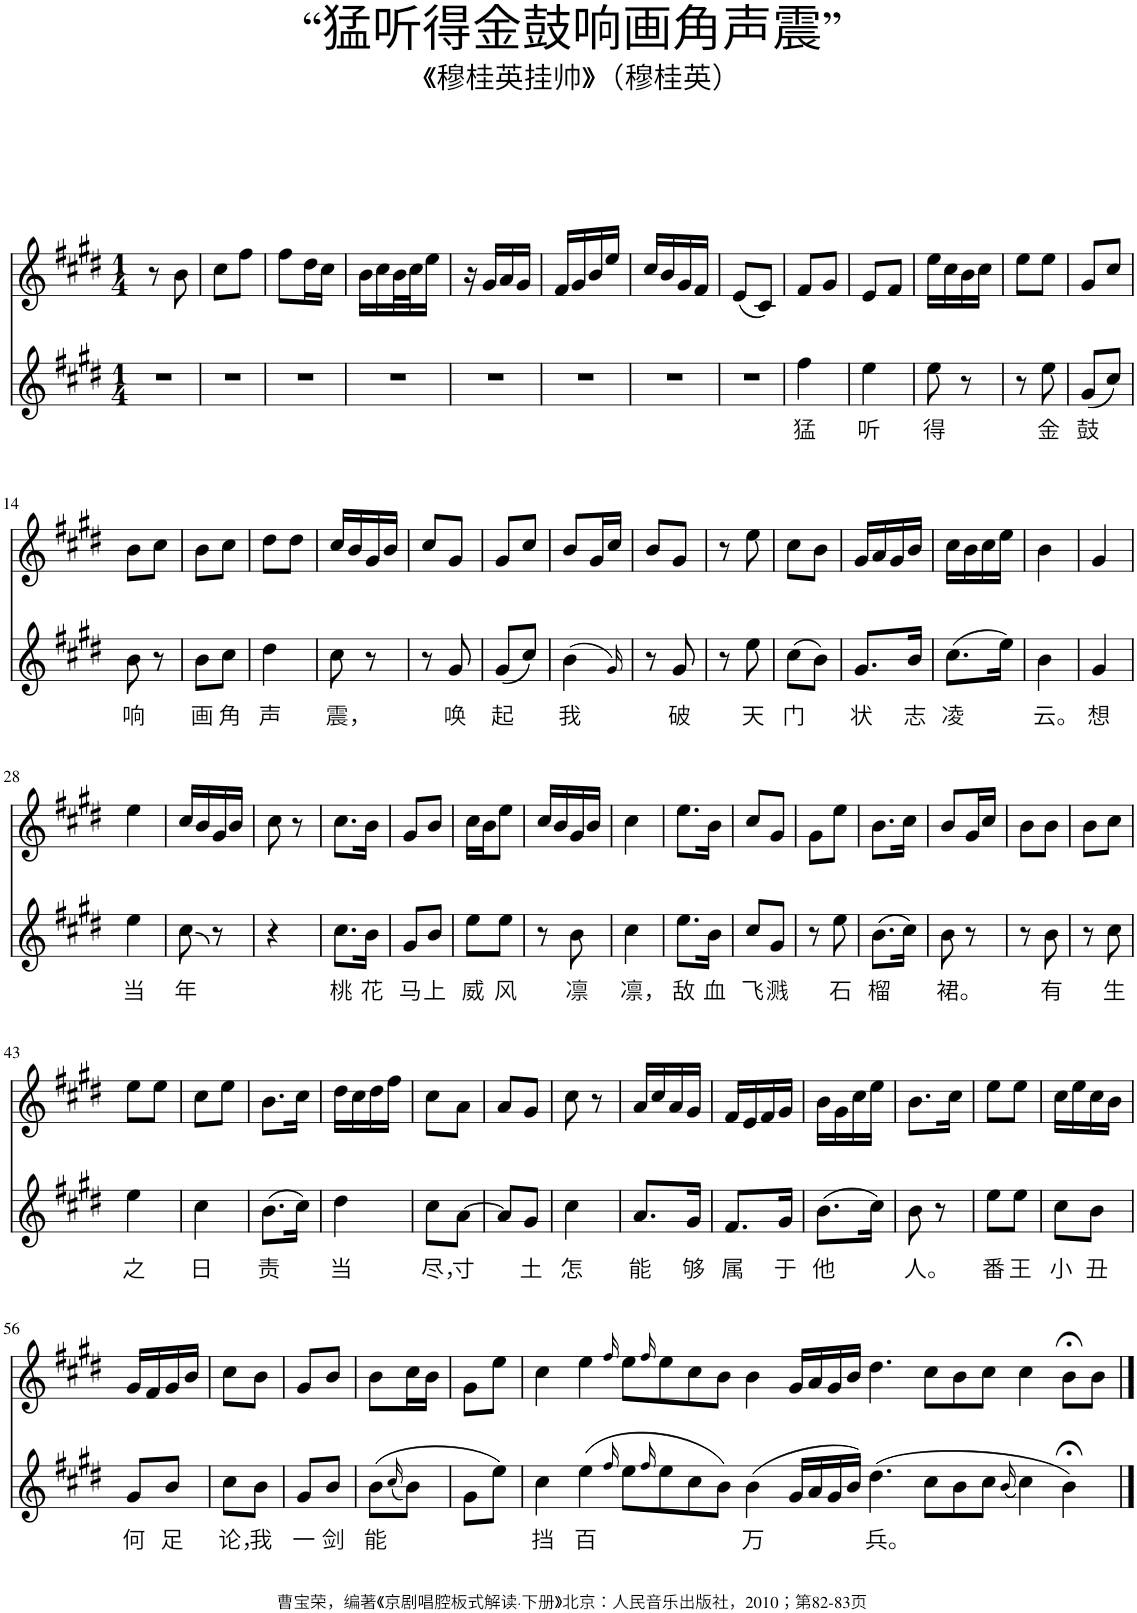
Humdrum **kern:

**kern	**text	**kern
*part2	*part2	*part1
*staff2	*staff2	*staff1
*I"Piano	*	*I"Piano
*I'Pno	*	*I'Pno
*clefG2	*	*clefG2
*k[f#c#g#d#]	*	*k[f#c#g#d#]
*M1/4	*	*M1/4
=1	=1	=1
4r	.	8r
.	.	8b\
=2	=2	=2
4r	.	8cc#\L
.	.	8ff#\J
=3	=3	=3
4r	.	8ff#\L
.	.	16dd#\L
.	.	16cc#\JJ
=4	=4	=4
4r	.	16b\LL
.	.	16cc#\
.	.	32b\L
.	.	32cc#\J
.	.	16ee\JJ
=5	=5	=5
4r	.	16r
.	.	16g#/LL
.	.	16a/
.	.	16g#/JJ
=6	=6	=6
4r	.	16f#/LL
.	.	16g#/
.	.	16b/
.	.	16ee/JJ
=7	=7	=7
4r	.	16cc#/LL
.	.	16b/
.	.	16g#/
.	.	16f#/JJ
=8	=8	=8
4r	.	(8e/L
.	.	8c#/J)
=9	=9	=9
!	!LO:LY:b	!
4ff#\	猛	8f#/L
.	.	8g#/J
=10	=10	=10
!	!LO:LY:b	!
4ee\	听	8e/L
.	.	8f#/J
=11	=11	=11
!	!LO:LY:b	!
8ee\	得	16ee\LL
.	.	16cc#\
8r	.	16b\
.	.	16cc#\JJ
=12	=12	=12
8r	.	8ee\L
!	!LO:LY:b	!
8ee\	金	8ee\J
=13	=13	=13
!	!LO:LY:b	!
(8g#/L	鼓	8g#/L
8cc#/J)	.	8cc#/J
!!LO:LB:g=z
=14	=14	=14
!	!LO:LY:b	!
8b\	响	8b\L
8r	.	8cc#\J
=15	=15	=15
!	!LO:LY:b	!
8b\L	画	8b\L
!	!LO:LY:b	!
8cc#\J	角	8cc#\J
=16	=16	=16
!	!LO:LY:b	!
4dd#\	声	8dd#\L
.	.	8dd#\J
=17	=17	=17
!	!LO:LY:b	!
8cc#\	震，	16cc#/LL
.	.	16b/
8r	.	16g#/
.	.	16b/JJ
=18	=18	=18
8r	.	8cc#/L
!	!LO:LY:b	!
8g#/	唤	8g#/J
=19	=19	=19
!	!LO:LY:b	!
(8g#/L	起	8g#/L
8cc#/J)	.	8cc#/J
=20	=20	=20
!	!LO:LY:b	!
(4b\	我	8b/L
.	.	16g#/L
.	.	16cc#/JJ
16qg#/)	.	.
=21	=21	=21
8r	.	8b/L
!	!LO:LY:b	!
8g#/	破	8g#/J
=22	=22	=22
8r	.	8r
!	!LO:LY:b	!
8ee\	天	8ee\
=23	=23	=23
!	!LO:LY:b	!
(8cc#\L	门	8cc#\L
8b\J)	.	8b\J
=24	=24	=24
!	!LO:LY:b	!
8.g#/L	状	16g#/LL
.	.	16a/
.	.	16g#/
!	!LO:LY:b	!
16b/Jk	志	16b/JJ
=25	=25	=25
!	!LO:LY:b	!
(8.cc#\L	凌	16cc#\LL
.	.	16b\
.	.	16cc#\
16ee\Jk)	.	16ee\JJ
=26	=26	=26
!	!LO:LY:b	!
4b\	云。	4b\
=27	=27	=27
!	!LO:LY:b	!
4g#/	想	4g#/
!!LO:LB:g=z
=28	=28	=28
!	!LO:LY:b	!
4ee\	当	4ee\
=29	=29	=29
!	!LO:LY:b	!
8cc#\	年	16cc#/LL
.	.	16b/
8r	.	16g#/
.	.	16b/JJ
=30	=30	=30
4r	.	8cc#\
.	.	8r
=31	=31	=31
!	!LO:LY:b	!
8.cc#\L	桃	8.cc#\L
!	!LO:LY:b	!
16b\Jk	花	16b\Jk
=32	=32	=32
!	!LO:LY:b	!
8g#/L	马	8g#/L
!	!LO:LY:b	!
8b/J	上	8b/J
=33	=33	=33
!	!LO:LY:b	!
8ee\L	威	16cc#\LL
.	.	16b\J
!	!LO:LY:b	!
8ee\J	风	8ee\J
=34	=34	=34
8r	.	16cc#/LL
.	.	16b/
!	!LO:LY:b	!
8b\	凛	16g#/
.	.	16b/JJ
=35	=35	=35
!	!LO:LY:b	!
4cc#\	凛，	4cc#\
=36	=36	=36
!	!LO:LY:b	!
8.ee\L	敌	8.ee\L
!	!LO:LY:b	!
16b\Jk	血	16b\Jk
=37	=37	=37
!	!LO:LY:b	!
8cc#/L	飞	8cc#/L
!	!LO:LY:b	!
8g#/J	溅	8g#/J
=38	=38	=38
8r	.	8g#\L
!	!LO:LY:b	!
8ee\	石	8ee\J
=39	=39	=39
!	!LO:LY:b	!
(8.b\L	榴	8.b\L
16cc#\Jk)	.	16cc#\Jk
=40	=40	=40
!	!LO:LY:b	!
8b\	裙。	8b/L
8r	.	16g#/L
.	.	16cc#/JJ
=41	=41	=41
8r	.	8b\L
!	!LO:LY:b	!
8b\	有	8b\J
=42	=42	=42
8r	.	8b\L
!	!LO:LY:b	!
8cc#\	生	8cc#\J
!!LO:LB:g=z
=43	=43	=43
!	!LO:LY:b	!
4ee\	之	8ee\L
.	.	8ee\J
=44	=44	=44
!	!LO:LY:b	!
4cc#\	日	8cc#\L
.	.	8ee\J
=45	=45	=45
!	!LO:LY:b	!
(8.b\L	责	8.b\L
16cc#\Jk)	.	16cc#\Jk
=46	=46	=46
!	!LO:LY:b	!
4dd#\	当	16dd#\LL
.	.	16cc#\
.	.	16dd#\
.	.	16ff#\JJ
=47	=47	=47
!	!LO:LY:b	!
8cc#\L	尽，	8cc#\L
!	!LO:LY:b	!
[8a\J	寸	8a\J
=48	=48	=48
8a/L]	.	8a/L
!	!LO:LY:b	!
8g#/J	土	8g#/J
=49	=49	=49
!	!LO:LY:b	!
4cc#\	怎	8cc#\
.	.	8r
=50	=50	=50
!	!LO:LY:b	!
8.a/L	能	16a/LL
.	.	16cc#/
.	.	16a/
!	!LO:LY:b	!
16g#/Jk	够	16g#/JJ
=51	=51	=51
!	!LO:LY:b	!
8.f#/L	属	16f#/LL
.	.	16e/
.	.	16f#/
!	!LO:LY:b	!
16g#/Jk	于	16g#/JJ
=52	=52	=52
!	!LO:LY:b	!
(8.b\L	他	16b\LL
.	.	16g#\
.	.	16cc#\
16cc#\Jk)	.	16ee\JJ
=53	=53	=53
!	!LO:LY:b	!
8b\	人。	8.b\L
8r	.	.
.	.	16cc#\Jk
=54	=54	=54
!	!LO:LY:b	!
8ee\L	番	8ee\L
!	!LO:LY:b	!
8ee\J	王	8ee\J
=55	=55	=55
!	!LO:LY:b	!
8cc#\L	小	16cc#\LL
.	.	16ee\
!	!LO:LY:b	!
8b\J	丑	16cc#\
.	.	16b\JJ
!!LO:LB:g=z
=56	=56	=56
!	!LO:LY:b	!
8g#/L	何	16g#/LL
.	.	16f#/
!	!LO:LY:b	!
8b/J	足	16g#/
.	.	16b/JJ
=57	=57	=57
!	!LO:LY:b	!
8cc#\L	论，	8cc#\L
!	!LO:LY:b	!
8b\J	我	8b\J
=58	=58	=58
!	!LO:LY:b	!
8g#/L	一	8g#/L
!	!LO:LY:b	!
8b/J	剑	8b/J
=59	=59	=59
!	!LO:LY:b	!
(8b\L	能	8b\L
(16qcc#/	.	.
8b\J)	.	16cc#\L
.	.	16b\JJ
=60	=60	=60
8g#\L	.	8g#\L
8ee\J)	.	8ee\J
=61	=61	=61
!	!LO:LY:b	!
4cc#\	挡	4cc#\
!	!LO:LY:b	!
(4ee\	百	4ee\
16qff#/	.	16qff#/
8ee\L	.	8ee\L
16qff#/	.	16qff#/
8ee\	.	8ee\
8cc#\	.	8cc#\
8b\J)	.	8b\J
!	!LO:LY:b	!
(4b\	万	4b\
16g#/LL	.	16g#/LL
16a/	.	16a/
16g#/	.	16g#/
16b/JJ)	.	16b/JJ
!	!LO:LY:b	!
(4.dd#\	兵。	4.dd#\
8cc#\L	.	8cc#\L
8b\	.	8b\
8cc#\J	.	8cc#\J
(16qb/	.	.
4cc#\)	.	4cc#\
4b;<\)	.	8b;<\L
.	.	8b\J
==	==	==
*-	*-	*-
